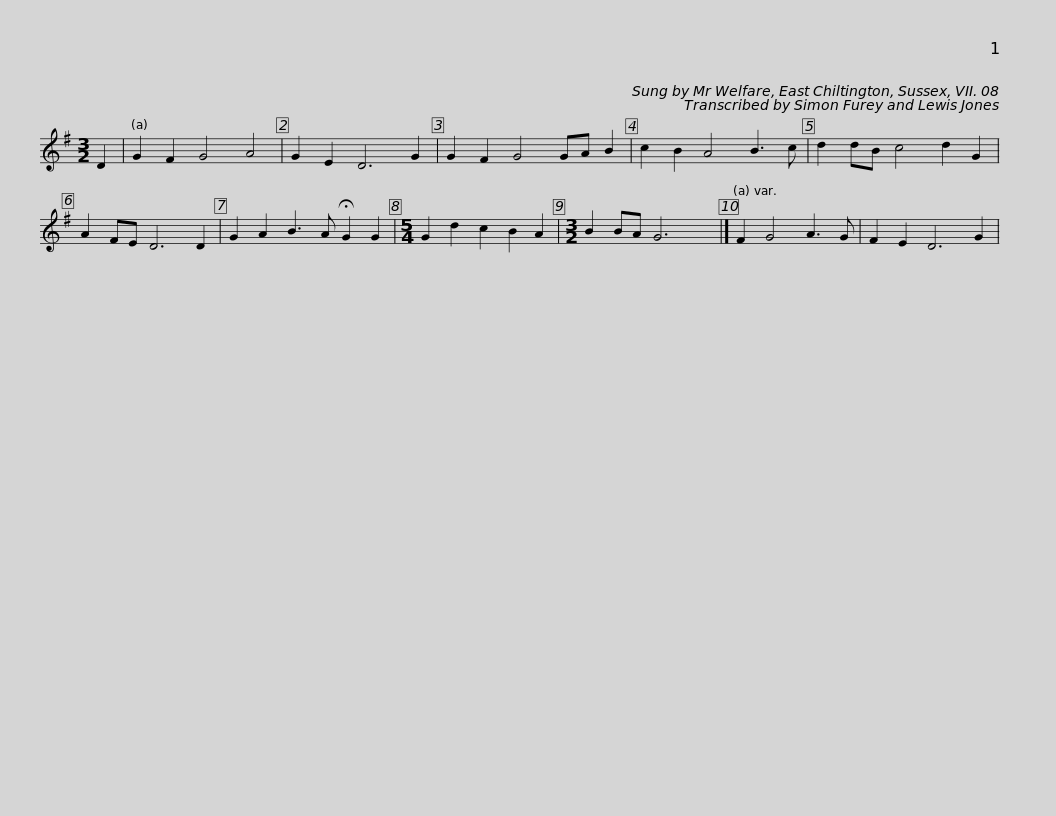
X:1
L:1/8
M:3/2
I:linebreak $
K:G
V:1 treble
V:1
 D2 | G2 F2 G4 A4 | G2 E2 D6 G2 | G2 F2 G4 GA B2 | c2 B2 A4 B3 c | %5
 d2 dB c4 d2 G2 |$ A2 FE D6 D2 | G2 A2 B3 A !fermata!G2 G2 |[M:5/4] G2 d2 c2 B2 A2 |[M:3/2] B2 BA G6 x2 |] %10
 F2 G4 A3 G | F2 E2 D6 G2 | %12
